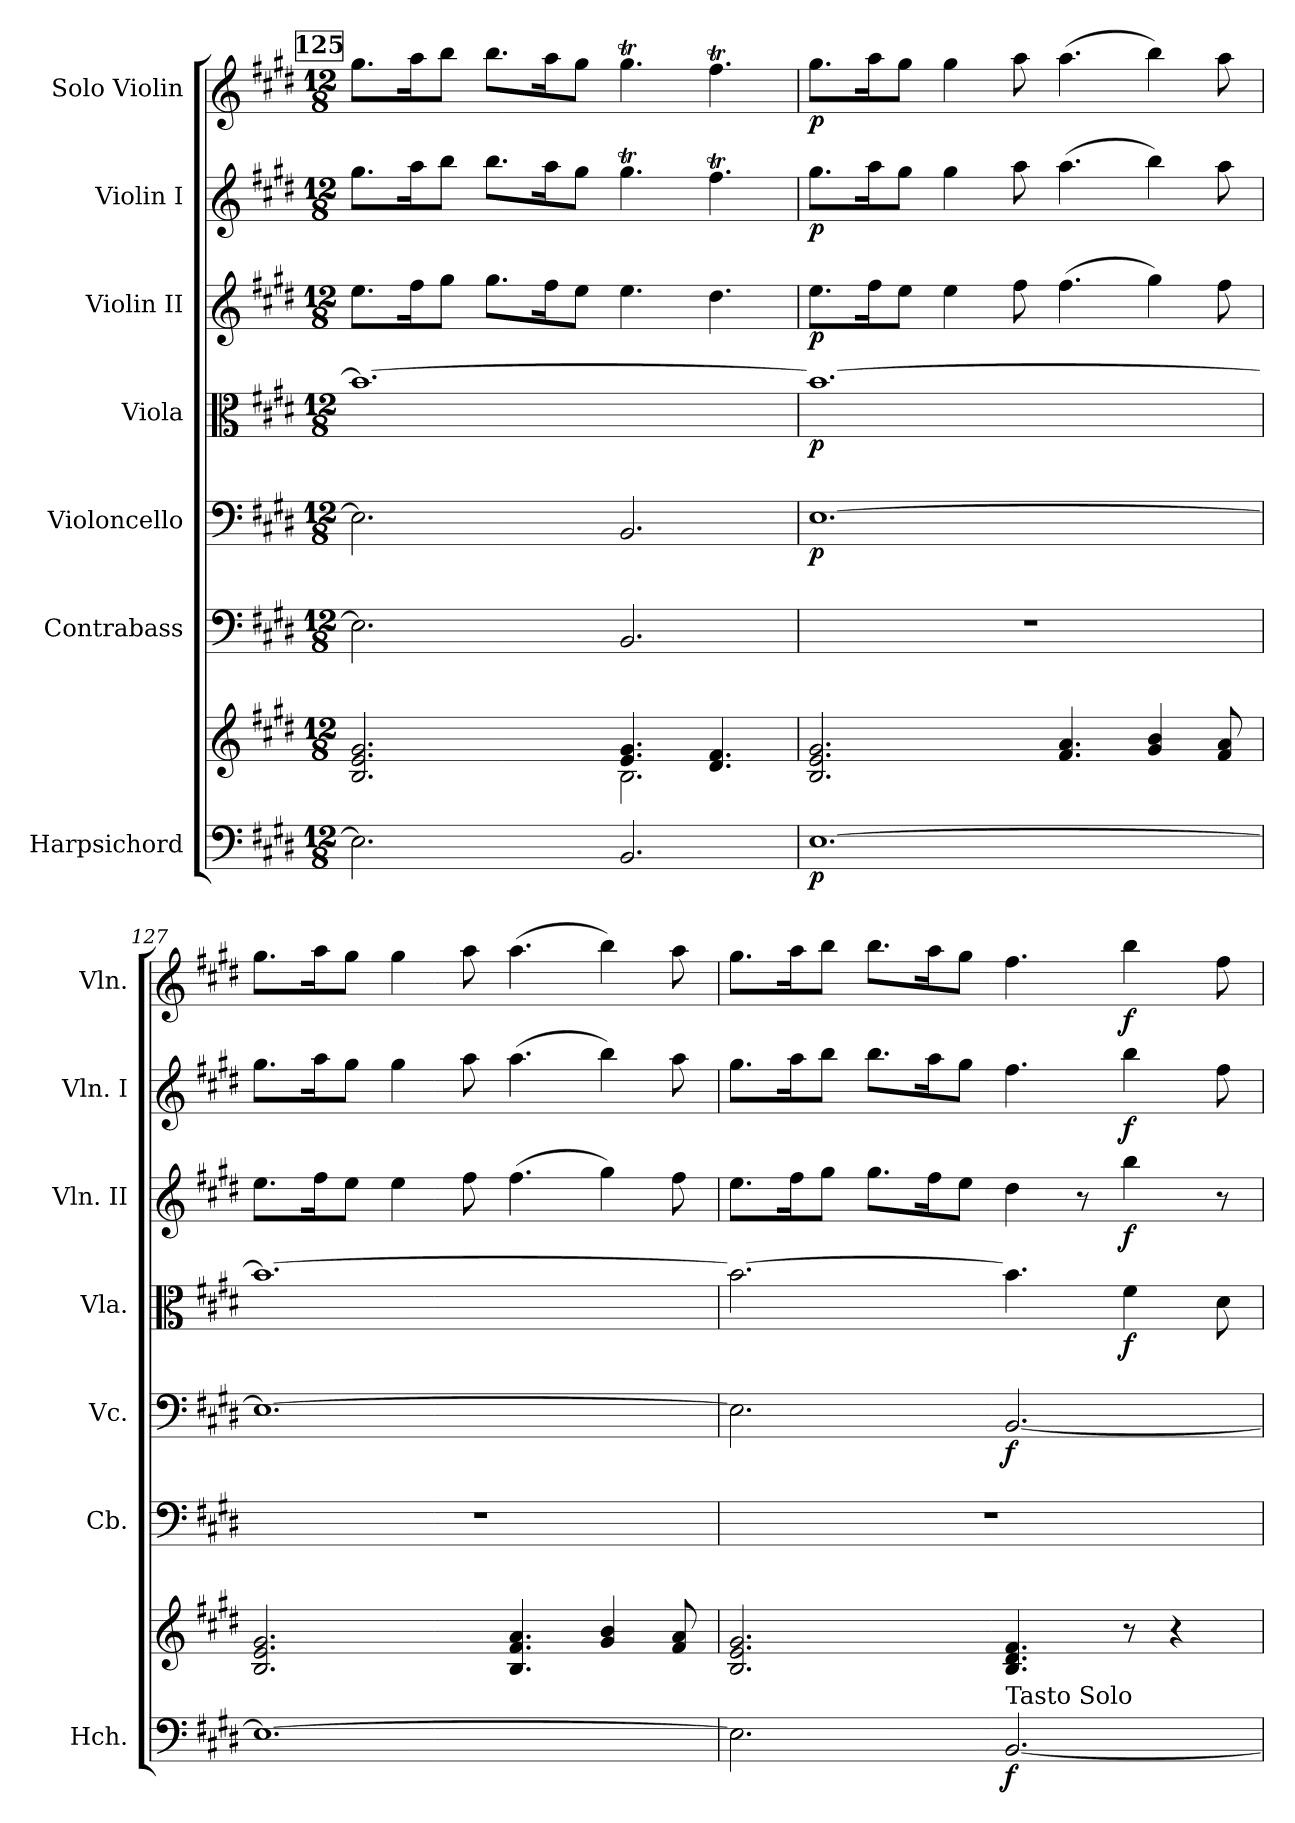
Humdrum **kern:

**kern	**kern	**dynam	**kern	**kern	**dynam	**kern	**dynam	**kern	**dynam	**kern	**dynam	**kern	**dynam
*part7	*part7	*part7	*part6	*part5	*part5	*part4	*part4	*part3	*part3	*part2	*part2	*part1	*part1
*staff8	*staff7	*staff7/8	*staff6	*staff5	*staff5	*staff4	*staff4	*staff3	*staff3	*staff2	*staff2	*staff1	*staff1
*I"Harpsichord	*	*	*I"Contrabass	*I"Violoncello	*	*I"Viola	*	*I"Violin II	*	*I"Violin I	*	*I"Solo Violin	*
*I'Hch.	*	*	*I'Cb.	*I'Vc.	*	*I'Vla.	*	*I'Vln. II	*	*I'Vln. I	*	*I'Vln.	*
*clefF4	*clefG2	*	*clefF4	*clefF4	*	*clefC3	*	*clefG2	*	*clefG2	*	*clefG2	*
*	*	*	*ITrd7c12	*	*	*	*	*	*	*	*	*	*
*k[f#c#g#d#]	*k[f#c#g#d#]	*	*k[f#c#g#d#]	*k[f#c#g#d#]	*	*k[f#c#g#d#]	*	*k[f#c#g#d#]	*	*k[f#c#g#d#]	*	*k[f#c#g#d#]	*
*M12/8	*M12/8	*	*M12/8	*M12/8	*	*M12/8	*	*M12/8	*	*M12/8	*	*M12/8	*
!!LO:REH:place=s1:a:B:fs=14:t=125
=125	=125	=125	=125	=125	=125	=125	=125	=125	=125	=125	=125	=125	=125
*	*^	*	*	*	*	*	*	*	*	*	*	*	*
2.E\]	2.B/ 2.e/ 2.g#/	2.ryy	.	2.EE\]	2.E\]	.	1.b_	.	8.ee\L	.	8.gg#\L	.	8.gg#\L	.
.	.	.	.	.	.	.	.	.	16ff#\K	.	16aa\K	.	16aa\K	.
.	.	.	.	.	.	.	.	.	8gg#\J	.	8bb\J	.	8bb\J	.
.	.	.	.	.	.	.	.	.	8.gg#\L	.	8.bb\L	.	8.bb\L	.
.	.	.	.	.	.	.	.	.	16ff#\K	.	16aa\K	.	16aa\K	.
.	.	.	.	.	.	.	.	.	8ee\J	.	8gg#\J	.	8gg#\J	.
2.BB/	4.e/ 4.g#/	2.B\	.	2.BBB/	2.BB/	.	.	.	4.ee\	.	4.gg#t\	.	4.gg#t\	.
.	4.d#/ 4.f#/	.	.	.	.	.	.	.	4.dd#\	.	4.ff#T\	.	4.ff#T\	.
*	*v	*v	*	*	*	*	*	*	*	*	*	*	*	*
!!LO:PB:g=z
=126	=126	=126	=126	=126	=126	=126	=126	=126	=126	=126	=126	=126	=126
!	!	!LO:DY:b=2	!	!	!LO:DY:b	!	!LO:DY:b	!	!LO:DY:b	!	!LO:DY:b	!	!LO:DY:b
[1.E	2.B/ 2.e/ 2.g#/	p	1.r	[1.E	p	1.b_	p	8.ee\L	p	8.gg#\L	p	8.gg#\L	p
.	.	.	.	.	.	.	.	16ff#\K	.	16aa\K	.	16aa\K	.
.	.	.	.	.	.	.	.	8ee\J	.	8gg#\J	.	8gg#\J	.
.	.	.	.	.	.	.	.	4ee\	.	4gg#\	.	4gg#\	.
.	.	.	.	.	.	.	.	8ff#\	.	8aa\	.	8aa\	.
.	4.f#/ 4.a/	.	.	.	.	.	.	(>4.ff#\	.	(>4.aa\	.	(>4.aa\	.
.	4g#/ 4b/	.	.	.	.	.	.	4gg#\)	.	4bb\)	.	4bb\)	.
.	8f#/ 8a/	.	.	.	.	.	.	8ff#\	.	8aa\	.	8aa\	.
=127	=127	=127	=127	=127	=127	=127	=127	=127	=127	=127	=127	=127	=127
1.E_	2.B/ 2.e/ 2.g#/	.	1.r	1.E_	.	1.b_	.	8.ee\L	.	8.gg#\L	.	8.gg#\L	.
.	.	.	.	.	.	.	.	16ff#\K	.	16aa\K	.	16aa\K	.
.	.	.	.	.	.	.	.	8ee\J	.	8gg#\J	.	8gg#\J	.
.	.	.	.	.	.	.	.	4ee\	.	4gg#\	.	4gg#\	.
.	.	.	.	.	.	.	.	8ff#\	.	8aa\	.	8aa\	.
.	4.B/ 4.f#/ 4.a/	.	.	.	.	.	.	(>4.ff#\	.	(>4.aa\	.	(>4.aa\	.
.	4g#/ 4b/	.	.	.	.	.	.	4gg#\)	.	4bb\)	.	4bb\)	.
.	8f#/ 8a/	.	.	.	.	.	.	8ff#\	.	8aa\	.	8aa\	.
=128	=128	=128	=128	=128	=128	=128	=128	=128	=128	=128	=128	=128	=128
2.E\]	2.B/ 2.e/ 2.g#/	.	1.r	2.E\]	.	2.b\_	.	8.ee\L	.	8.gg#\L	.	8.gg#\L	.
.	.	.	.	.	.	.	.	16ff#\K	.	16aa\K	.	16aa\K	.
.	.	.	.	.	.	.	.	8gg#\J	.	8bb\J	.	8bb\J	.
.	.	.	.	.	.	.	.	8.gg#\L	.	8.bb\L	.	8.bb\L	.
.	.	.	.	.	.	.	.	16ff#\K	.	16aa\K	.	16aa\K	.
.	.	.	.	.	.	.	.	8ee\J	.	8gg#\J	.	8gg#\J	.
!LO:TX:a:t=Tasto Solo	!	!	!	!	!	!	!	!	!	!	!	!	!
!	!	!LO:DY:b=2	!	!	!LO:DY:b	!	!	!	!	!	!	!	!
[2.BB/	4.B/ 4.d#/ 4.f#/	f	.	[2.BB/	f	4.b\]	.	4dd#\	.	4.ff#\	.	4.ff#\	.
.	.	.	.	.	.	.	.	8r	.	.	.	.	.
!	!	!	!	!	!	!	!LO:DY:b	!	!LO:DY:b	!	!LO:DY:b	!	!LO:DY:b
.	8r	.	.	.	.	4f#\	f	4bb\	f	4bb\	f	4bb\	f
.	4r	.	.	.	.	.	.	.	.	.	.	.	.
.	.	.	.	.	.	8d#\	.	8r	.	8ff#\	.	8ff#\	.
=	=	=	=	=	=	=	=	=	=	=	=	=	=
*-	*-	*-	*-	*-	*-	*-	*-	*-	*-	*-	*-	*-	*-
